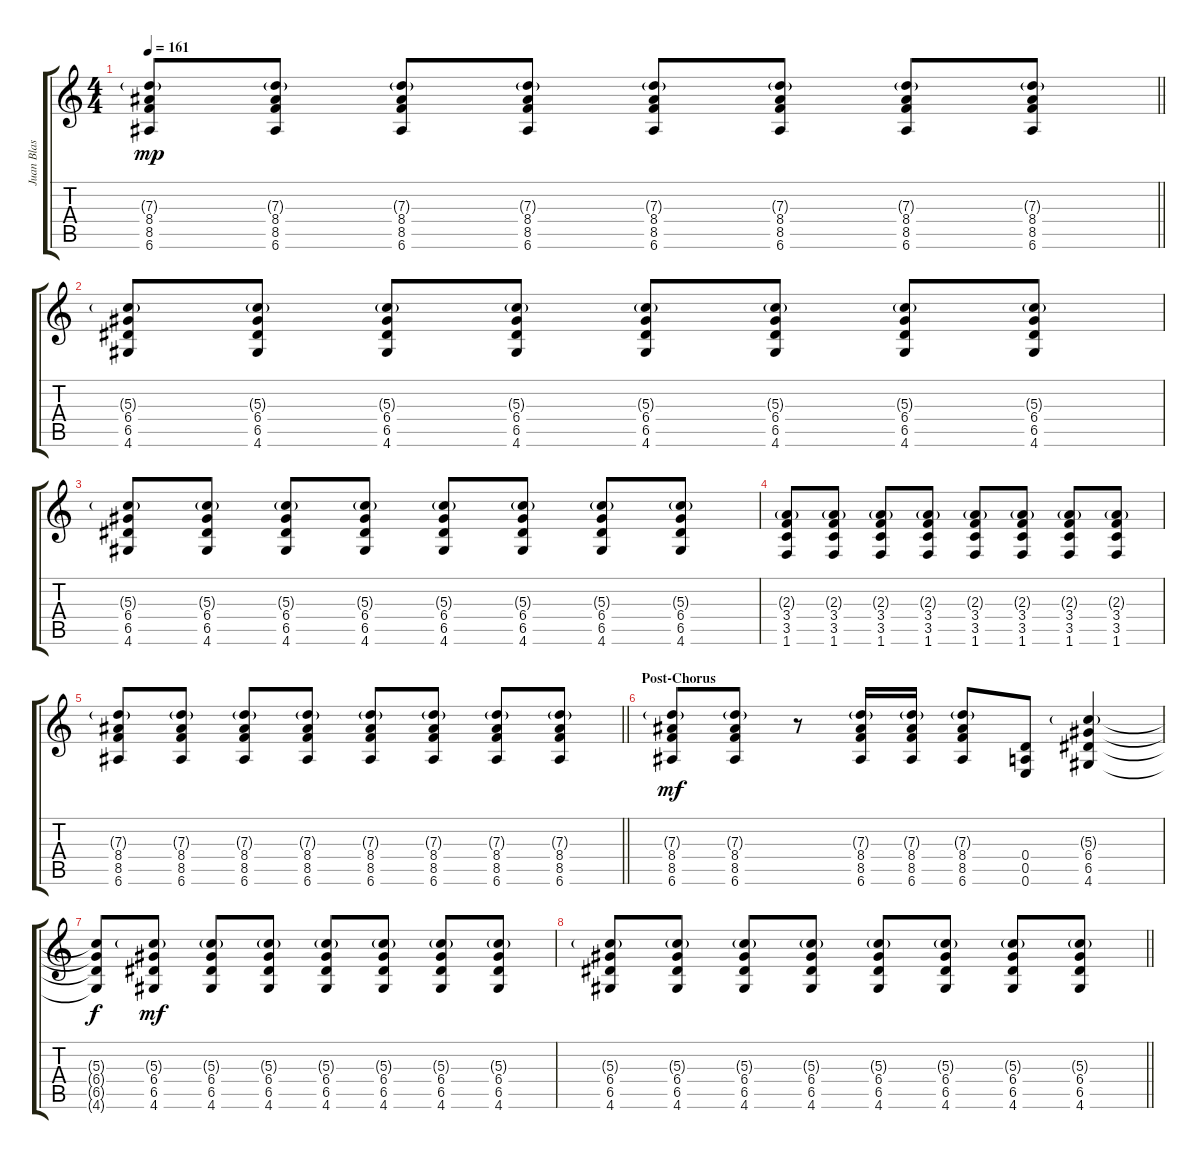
\track ("Juan Blas" "Juan Blas") {instrument overdrivenguitar}
\staff {score tabs}
\tuning (E4 B3 G3 D3 A2 E2) {hide}
\ts (4 4)
\tempo 161
\clef g2
\barLineRight lightlight
\ks c
(7.3{g} 8.4 8.5 6.6).8{dy mp} (7.3{g} 8.4 8.5 6.6).8 (7.3{g} 8.4 8.5 6.6).8 (7.3{g} 8.4 8.5 6.6).8 (7.3{g} 8.4 8.5 6.6).8 (7.3{g} 8.4 8.5 6.6).8 (7.3{g} 8.4 8.5 6.6).8 (7.3{g} 8.4 8.5 6.6).8 |
(5.3{g} 6.4 6.5 4.6).8 (5.3{g} 6.4 6.5 4.6).8 (5.3{g} 6.4 6.5 4.6).8 (5.3{g} 6.4 6.5 4.6).8 (5.3{g} 6.4 6.5 4.6).8 (5.3{g} 6.4 6.5 4.6).8 (5.3{g} 6.4 6.5 4.6).8 (5.3{g} 6.4 6.5 4.6).8 |
(5.3{g} 6.4 6.5 4.6).8 (5.3{g} 6.4 6.5 4.6).8 (5.3{g} 6.4 6.5 4.6).8 (5.3{g} 6.4 6.5 4.6).8 (5.3{g} 6.4 6.5 4.6).8 (5.3{g} 6.4 6.5 4.6).8 (5.3{g} 6.4 6.5 4.6).8 (5.3{g} 6.4 6.5 4.6).8 |
(2.3{g} 3.4 3.5 1.6).8 (2.3{g} 3.4 3.5 1.6).8 (2.3{g} 3.4 3.5 1.6).8 (2.3{g} 3.4 3.5 1.6).8 (2.3{g} 3.4 3.5 1.6).8 (2.3{g} 3.4 3.5 1.6).8 (2.3{g} 3.4 3.5 1.6).8 (2.3{g} 3.4 3.5 1.6).8 |
\barLineRight lightlight
(7.3{g} 8.4 8.5 6.6).8 (7.3{g} 8.4 8.5 6.6).8 (7.3{g} 8.4 8.5 6.6).8 (7.3{g} 8.4 8.5 6.6).8 (7.3{g} 8.4 8.5 6.6).8 (7.3{g} 8.4 8.5 6.6).8 (7.3{g} 8.4 8.5 6.6).8 (7.3{g} 8.4 8.5 6.6).8 |
\section ("" "Post-Chorus")
(7.3{g} 8.4 8.5 6.6).8{dy mf} (7.3{g} 8.4 8.5 6.6).8 r.8 (7.3{g} 8.4 8.5 6.6).16 (7.3{g} 8.4 8.5 6.6).16 (7.3{g} 8.4 8.5 6.6).8 (0.4 0.5 0.6).8 (5.3{g} 6.4 6.5 4.6).4 |
(5.3{t} 6.4{t} 6.5{t} 4.6{t}).8{dy f} (5.3{g} 6.4 6.5 4.6).8{dy mf} (5.3{g} 6.4 6.5 4.6).8 (5.3{g} 6.4 6.5 4.6).8 (5.3{g} 6.4 6.5 4.6).8 (5.3{g} 6.4 6.5 4.6).8 (5.3{g} 6.4 6.5 4.6).8 (5.3{g} 6.4 6.5 4.6).8 |
\barLineRight lightlight
(5.3{g} 6.4 6.5 4.6).8 (5.3{g} 6.4 6.5 4.6).8 (5.3{g} 6.4 6.5 4.6).8 (5.3{g} 6.4 6.5 4.6).8 (5.3{g} 6.4 6.5 4.6).8 (5.3{g} 6.4 6.5 4.6).8 (5.3{g} 6.4 6.5 4.6).8 (5.3{g} 6.4 6.5 4.6).8
